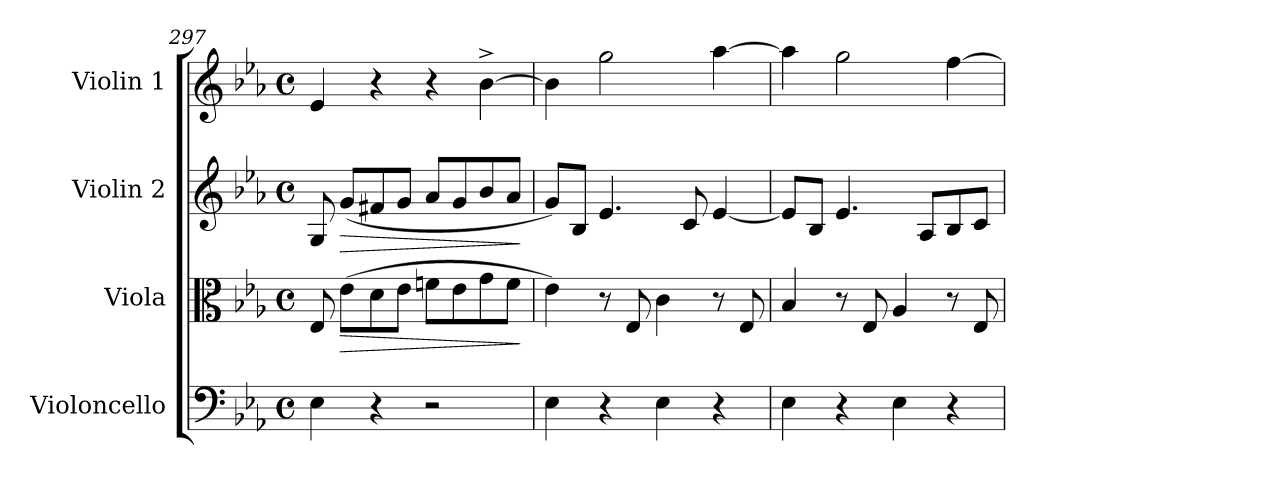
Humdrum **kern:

**kern	**kern	**dynam	**kern	**dynam	**kern
*part4	*part3	*part3	*part2	*part2	*part1
*staff4	*staff3	*staff3	*staff2	*staff2	*staff1
*I"Violoncello	*I"Viola	*	*I"Violin 2	*	*I"Violin 1
*I'Vc	*I'Vla	*	*I'Vln	*	*I'Vln
!!LO:LB:g=z
*clefF4	*clefC3	*	*clefG2	*	*clefG2
*k[b-e-a-]	*k[b-e-a-]	*	*k[b-e-a-]	*	*k[b-e-a-]
*M4/4	*M4/4	*	*M4/4	*	*M4/4
*met(c)	*met(c)	*	*met(c)	*	*met(c)
=297	=297	=297	=297	=297	=297
4E-\	8E-/	.	8G/	.	4e-/
!	!	!LO:HP:b	!	!LO:HP:b	!
.	(8e-\L	>	(8g/L	>	.
4r	8d\	.	8f#X/	.	4r
.	8e-\J	.	8g/J	.	.
2r	8fn\L	.	8a-/L	.	4r
.	8e-\	.	8g/	.	.
.	8g\	.	8b-/	.	[4b-^\
.	8f\J	.	8a-/J	.	.
.	.	]	.	]	.
!!LO:LB:g=z
=298	=298	=298	=298	=298	=298
4E-\	4e-\)	.	8g/L)	.	4b-\]
.	.	.	8B-/J	.	.
4r	8r	.	4.e-/	.	2gg\
.	8E-/	.	.	.	.
4E-\	4c\	.	.	.	.
.	.	.	8c/	.	.
4r	8r	.	[4e-/	.	[4aa-\
.	8E-/	.	.	.	.
=299	=299	=299	=299	=299	=299
4E-\	4B-/	.	8e-/L]	.	4aa-\]
.	.	.	8B-/J	.	.
4r	8r	.	4.e-/	.	2gg\
.	8E-/	.	.	.	.
4E-\	4A-/	.	.	.	.
.	.	.	8A-/L	.	.
4r	8r	.	8B-/	.	[4ff\
.	8E-/	.	8c/J	.	.
=	=	=	=	=	=
*-	*-	*-	*-	*-	*-
